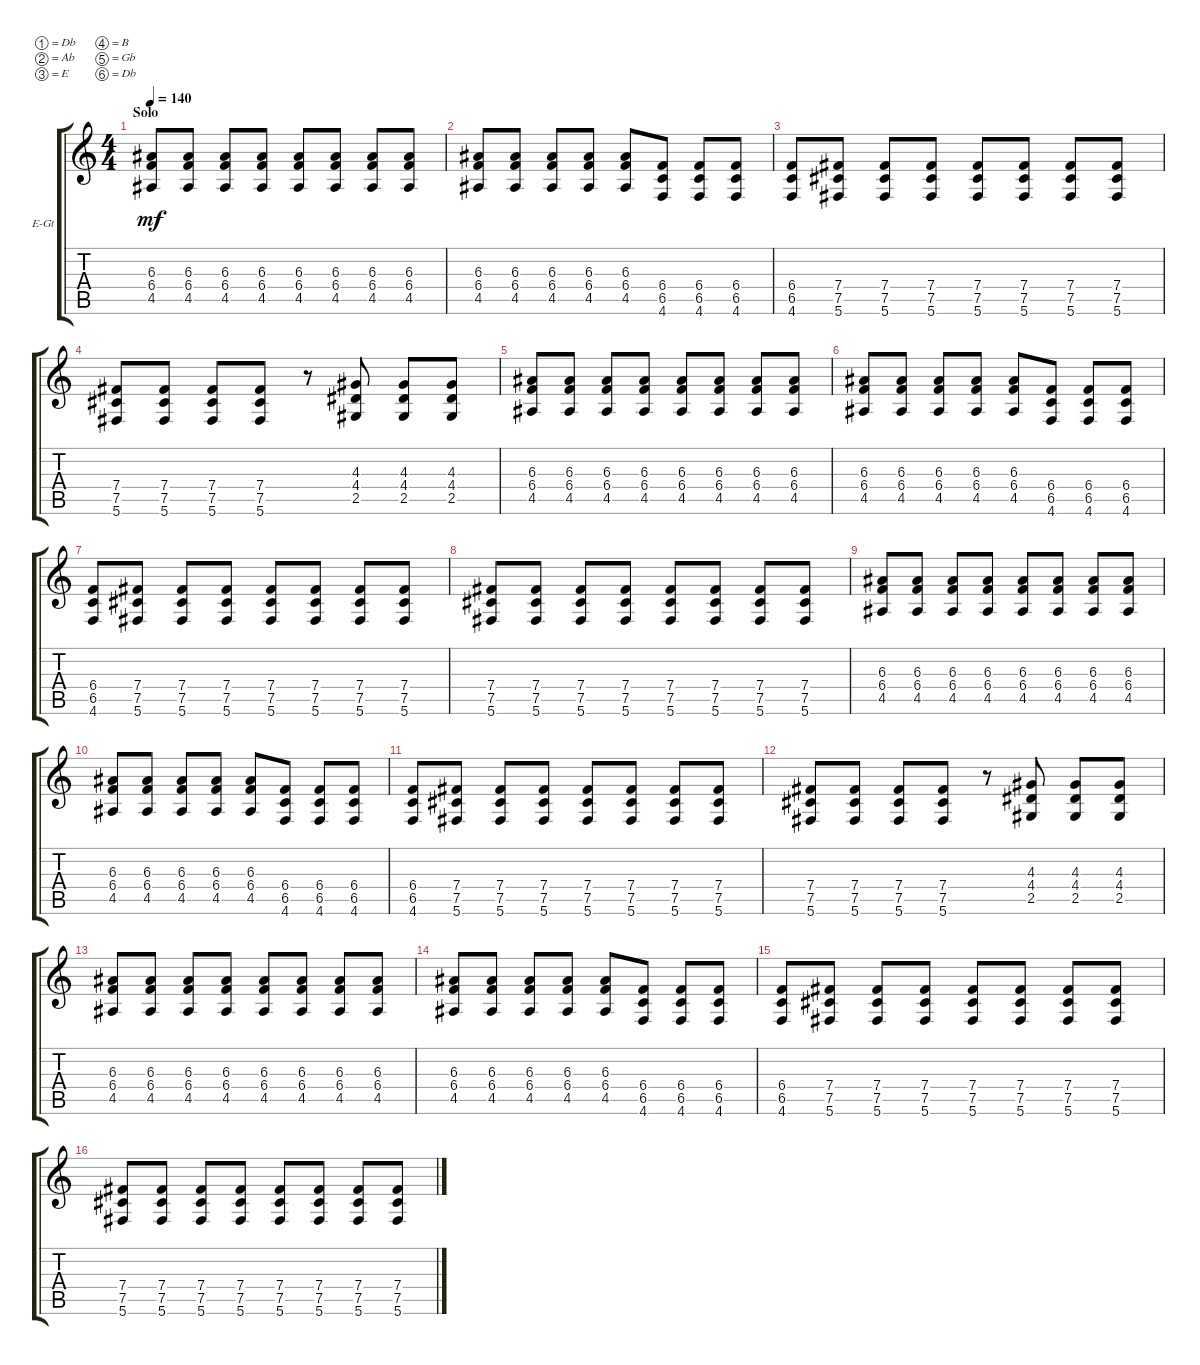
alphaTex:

\bracketExtendMode groupsimilarinstruments
\firstSystemTrackNameOrientation horizontal
\otherSystemsTrackNameOrientation horizontal
\track ("Nick" "E-Gt") {instrument distortionguitar}
\staff {score tabs}
\tuning (Db4 Ab3 E3 B2 Gb2 Db2)
\ts (4 4)
\section ("" "Solo")
\tempo 140
\clef g2
\ks c
(6.3 4.5 6.4).8{dy mf} (6.3 4.5 6.4).8 (6.3 4.5 6.4).8 (6.3 4.5 6.4).8 (6.3 4.5 6.4).8 (6.3 4.5 6.4).8 (6.3 4.5 6.4).8 (6.3 4.5 6.4).8 |
(6.3 4.5 6.4).8 (6.3 4.5 6.4).8 (6.3 4.5 6.4).8 (6.3 4.5 6.4).8 (6.3 4.5 6.4).8 (4.6 6.4 6.5).8 (4.6 6.4 6.5).8 (4.6 6.4 6.5).8 |
(4.6 6.4 6.5).8 (7.5 7.4 5.6).8 (7.5 7.4 5.6).8 (7.5 7.4 5.6).8 (7.5 7.4 5.6).8 (7.5 7.4 5.6).8 (7.5 7.4 5.6).8 (7.5 7.4 5.6).8 |
(7.5 7.4 5.6).8 (7.5 7.4 5.6).8 (7.5 7.4 5.6).8 (7.5 7.4 5.6).8 r.8 (2.5 4.4 4.3).8 (2.5 4.4 4.3).8 (2.5 4.4 4.3).8 |
(6.3 4.5 6.4).8 (6.3 4.5 6.4).8 (6.3 4.5 6.4).8 (6.3 4.5 6.4).8 (6.3 4.5 6.4).8 (6.3 4.5 6.4).8 (6.3 4.5 6.4).8 (6.3 4.5 6.4).8 |
(6.3 4.5 6.4).8 (6.3 4.5 6.4).8 (6.3 4.5 6.4).8 (6.3 4.5 6.4).8 (6.3 4.5 6.4).8 (4.6 6.4 6.5).8 (4.6 6.4 6.5).8 (4.6 6.4 6.5).8 |
(4.6 6.4 6.5).8 (7.5 7.4 5.6).8 (7.5 7.4 5.6).8 (7.5 7.4 5.6).8 (7.5 7.4 5.6).8 (7.5 7.4 5.6).8 (7.5 7.4 5.6).8 (7.5 7.4 5.6).8 |
(7.5 7.4 5.6).8 (7.5 7.4 5.6).8 (7.5 7.4 5.6).8 (7.5 7.4 5.6).8 (5.6 7.5 7.4).8 (7.5 7.4 5.6).8 (7.5 7.4 5.6).8 (7.5 7.4 5.6).8 |
(6.3 4.5 6.4).8 (6.3 4.5 6.4).8 (6.3 4.5 6.4).8 (6.3 4.5 6.4).8 (6.3 4.5 6.4).8 (6.3 4.5 6.4).8 (6.3 4.5 6.4).8 (6.3 4.5 6.4).8 |
(6.3 4.5 6.4).8 (6.3 4.5 6.4).8 (6.3 4.5 6.4).8 (6.3 4.5 6.4).8 (6.3 4.5 6.4).8 (4.6 6.4 6.5).8 (4.6 6.4 6.5).8 (4.6 6.4 6.5).8 |
(4.6 6.4 6.5).8 (7.5 7.4 5.6).8 (7.5 7.4 5.6).8 (7.5 7.4 5.6).8 (7.5 7.4 5.6).8 (7.5 7.4 5.6).8 (7.5 7.4 5.6).8 (7.5 7.4 5.6).8 |
(7.5 7.4 5.6).8 (7.5 7.4 5.6).8 (7.5 7.4 5.6).8 (7.5 7.4 5.6).8 r.8 (2.5 4.4 4.3).8 (2.5 4.4 4.3).8 (2.5 4.4 4.3).8 |
(6.3 4.5 6.4).8 (6.3 4.5 6.4).8 (6.3 4.5 6.4).8 (6.3 4.5 6.4).8 (6.3 4.5 6.4).8 (6.3 4.5 6.4).8 (6.3 4.5 6.4).8 (6.3 4.5 6.4).8 |
(6.3 4.5 6.4).8 (6.3 4.5 6.4).8 (6.3 4.5 6.4).8 (6.3 4.5 6.4).8 (6.3 4.5 6.4).8 (4.6 6.4 6.5).8 (4.6 6.4 6.5).8 (4.6 6.4 6.5).8 |
(4.6 6.4 6.5).8 (7.5 7.4 5.6).8 (7.5 7.4 5.6).8 (7.5 7.4 5.6).8 (7.5 7.4 5.6).8 (7.5 7.4 5.6).8 (7.5 7.4 5.6).8 (7.5 7.4 5.6).8 |
(7.5 7.4 5.6).8 (7.5 7.4 5.6).8 (7.5 7.4 5.6).8 (7.5 7.4 5.6).8 (5.6 7.5 7.4).8 (7.5 7.4 5.6).8 (7.5 7.4 5.6).8 (7.5 7.4 5.6).8
